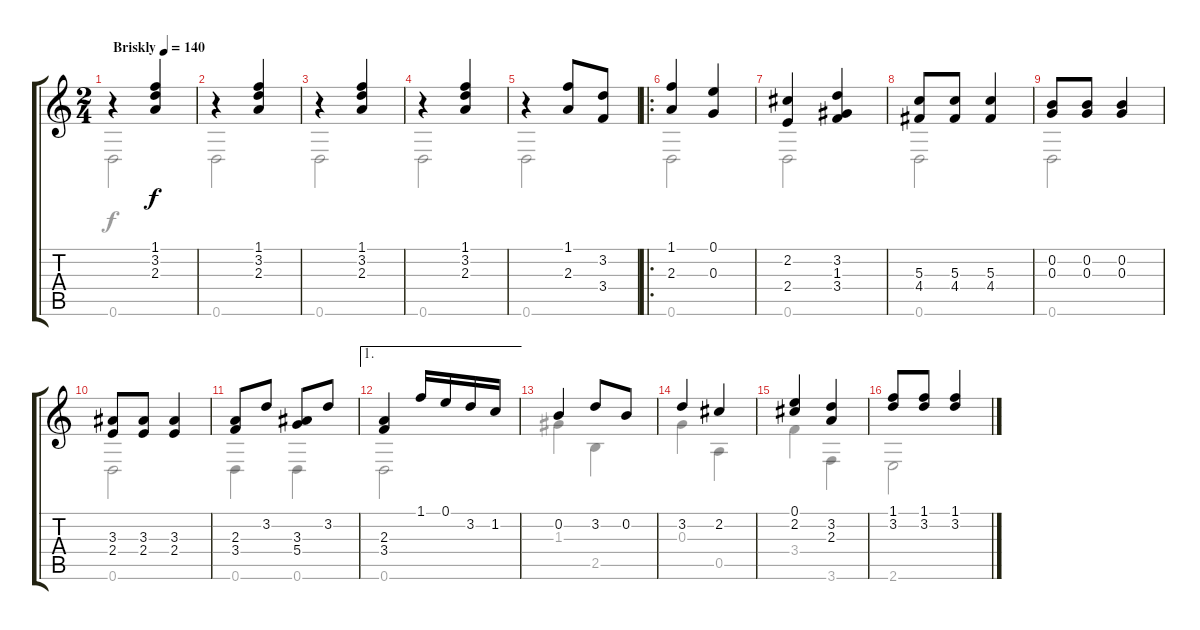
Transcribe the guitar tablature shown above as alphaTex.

\track "" {instrument acousticguitarsteel}
\staff {score tabs}
\tuning (E4 B3 G3 D3 A2 D2) {hide}
\voice
\ts (2 4)
\tempo (140 "Briskly")
\clef g2
\ks c
r.4{dy f instrument acousticguitarsteel} (1.1 3.2 2.3).4 |
r.4 (1.1 3.2 2.3).4 |
r.4 (1.1 3.2 2.3).4 |
r.4 (1.1 3.2 2.3).4 |
r.4 (1.1 2.3).8 (3.2 3.4).8 |
\ro
(1.1 2.3).4 (0.1 0.3).4 |
(2.2 2.4).4 (3.2 1.3 3.4).4 |
(5.3 4.4).8 (5.3 4.4).8 (5.3 4.4).4 |
(0.2 0.3).8 (0.2 0.3).8 (0.2 0.3).4 |
(3.3 2.4).8 (3.3 2.4).8 (3.3 2.4).4 |
(2.3 3.4).8 3.2.8 (3.3 5.4).8 3.2.8 |
\ae 1
(2.3 3.4).4 1.1.16 0.1.16 3.2.16 1.2.16 |
0.2.4 3.2.8 0.2.8 |
3.2.4 2.2.4 |
(0.1 2.2).4 (3.2 2.3).4 |
(1.1 3.2).8 (1.1 3.2).8 (1.1 3.2).4
\voice
\clef g2
\ottava regular
\simile none
\ks c
0.6.2{dy f} |
0.6.2 |
0.6.2 |
0.6.2 |
0.6.2 |
0.6.2 |
0.6.2 |
0.6.2 |
0.6.2 |
0.6.2 |
0.6.4 0.6.4 |
0.6.2 |
1.3.4 2.5.4 |
0.3.4 0.5.4 |
3.4.4 3.6.4 |
2.6.2
